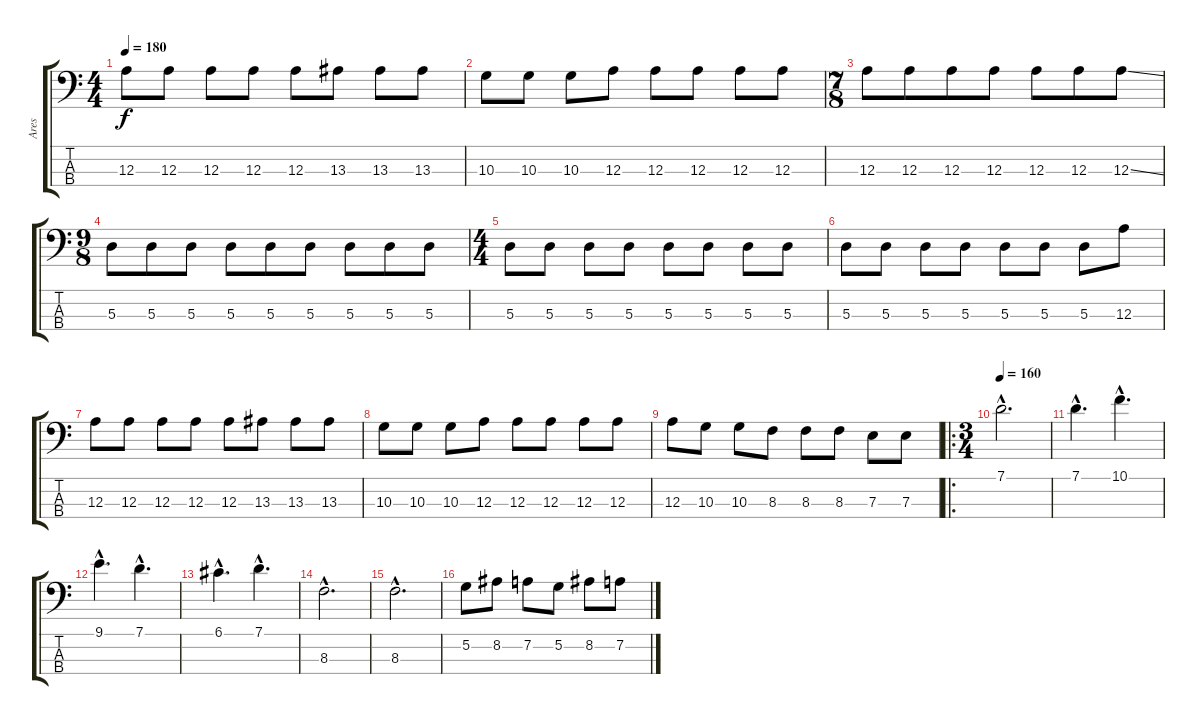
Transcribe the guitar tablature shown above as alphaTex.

\track ("Ares" "Ares") {instrument electricbassfinger}
\staff {score tabs}
\tuning (G2 D2 A1 E1) {hide}
\ts (4 4)
\tempo 180
\clef f4
\ks c
12.3.8{dy f} 12.3.8 12.3.8 12.3.8 12.3.8 13.3.8 13.3.8 13.3.8 |
10.3.8 10.3.8 10.3.8 12.3.8 12.3.8 12.3.8 12.3.8 12.3.8 |
\ts (7 8)
12.3.8 12.3.8 12.3.8 12.3.8 12.3.8 12.3.8 12.3{ss}.8 |
\ts (9 8)
5.3.8 5.3.8 5.3.8 5.3.8 5.3.8 5.3.8 5.3.8 5.3.8 5.3.8 |
\ts (4 4)
5.3.8 5.3.8 5.3.8 5.3.8 5.3.8 5.3.8 5.3.8 5.3.8 |
5.3.8 5.3.8 5.3.8 5.3.8 5.3.8 5.3.8 5.3.8 12.3.8 |
12.3.8 12.3.8 12.3.8 12.3.8 12.3.8 13.3.8 13.3.8 13.3.8 |
10.3.8 10.3.8 10.3.8 12.3.8 12.3.8 12.3.8 12.3.8 12.3.8 |
12.3.8 10.3.8 10.3.8 8.3.8 8.3.8 8.3.8 7.3.8 7.3.8 |
\ro
\ts (3 4)
\tempo 160
7.1{hac}.2{d} |
7.1{hac}.4{d} 10.1{hac}.4{d} |
9.1{hac}.4{d} 7.1{hac}.4{d} |
6.1{hac}.4{d} 7.1{hac}.4{d} |
8.3{hac}.2{d} |
8.3{hac}.2{d} |
5.2.8 8.2.8 7.2.8 5.2.8 8.2.8 7.2.8
